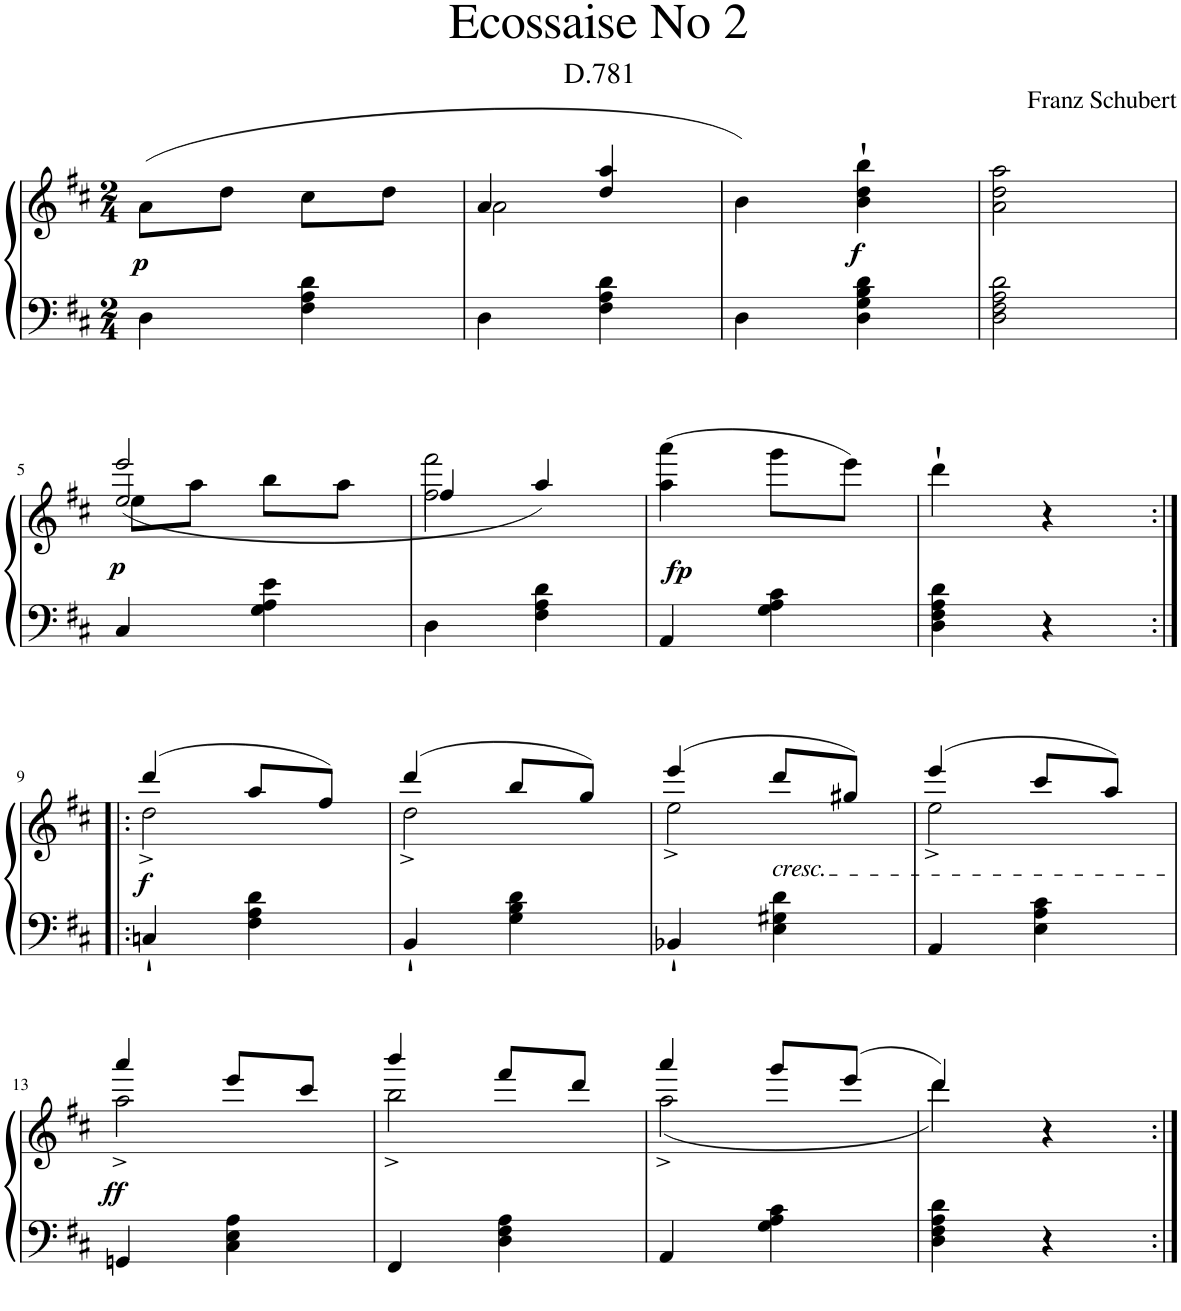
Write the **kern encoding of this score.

**kern	**kern	**dynam
*part1	*part1	*part1
*staff2	*staff1	*staff1/2
*I"Piano	*	*
*I'Pno.	*	*
*clefF4	*clefG2	*
*k[f#c#]	*k[f#c#]	*
*M2/4	*M2/4	*
=1	=1	=1
!	!	!LO:DY:b
4D\	(8a\L	p
.	8dd\J	.
4F#\ 4A\ 4d\	8cc#\L	.
.	8dd\J	.
=2	=2	=2
*	*^	*
4D\	4a/	2a\	.
4F#\ 4A\ 4d\	4dd/ 4aa/	.	.
*	*v	*v	*
=3	=3	=3
4D\	4b\)	.
!	!	!LO:DY:b
4D\ 4G\ 4B\ 4d\	4b\` 4dd\` 4bb\`	f
=4	=4	=4
2D\ 2F#\ 2A\ 2d\	2a\ 2dd\ 2aa\	.
!!LO:LB:g=z
=5	=5	=5
*	*^	*
*	*	*^	*
!	!	!	!	!LO:DY:b
4C#/	2eee/	8ee\L	(2ee/	p
.	.	8aa\J	.	.
4G\ 4A\ 4e\	.	8bb\L	.	.
.	.	8aa\J	.	.
=6	=6	=6	=6	=6
4D\	2ff#\	2fff#\	4ff#/	.
4F#\ 4A\ 4d\	.	.	4aa/)	.
=7	=7	=7	=7	=7
!	!	!	!	!LO:DY:a=2
*	*v	*v	*v	*
4AA/	(4aa\ 4aaa\	fp
4G\ 4A\ 4c#\	8ggg\L	.
.	8eee\J)	.
=8	=8	=8
4D\ 4F#\ 4A\ 4d\	4ddd`\	.
4r	4r	.
!!LO:LB:g=z
=9:|!|:	=9:|!|:	=9:|!|:
*	*^	*
!	!	!	!LO:DY:b
4Cn`/	(4ddd/	2dd^\	f
4F#\ 4A\ 4d\	8aa/L	.	.
.	8ff#/J)	.	.
=10	=10	=10	=10
4BB`/	(4ddd/	2dd^\	.
4G\ 4B\ 4d\	8bb/L	.	.
.	8gg/J)	.	.
=11	=11	=11	=11
4BB-X`/	(4eee/	2ee^\	.
!	!LO:TX:b:i:t=cresc.	!	!
4E\ 4G#X\ 4d\	8ddd/L	.	.
.	8gg#X/J)	.	.
=12	=12	=12	=12
4AA/	(4eee/	2ee^\	.
4E\ 4A\ 4c#\	8ccc#/L	.	.
.	8aa/J)	.	.
!!LO:LB:g=z	!!
=13	=13	=13	=13
!	!	!	!LO:DY:b
4GGn/	4aaa/	2aa^\	ff
4C#\ 4E\ 4A\	8eee/L	.	.
.	8ccc#/J	.	.
=14	=14	=14	=14
4FF#/	4bbb/	2bb^\	.
4D\ 4F#\ 4A\	8fff#/L	.	.
.	8ddd/J	.	.
=15	=15	=15	=15
4AA/	4aaa/	(2aa^\	.
4G\ 4A\ 4c#\	8ggg/L	.	.
.	(8eee/J	.	.
=16	=16	=16	=16
4D\ 4F#\ 4A\ 4d\	4ddd/)	4ddd\)	.
4r	4r	4ryy	.
*	*v	*v	*
=:|!	=:|!	=:|!
*-	*-	*-
